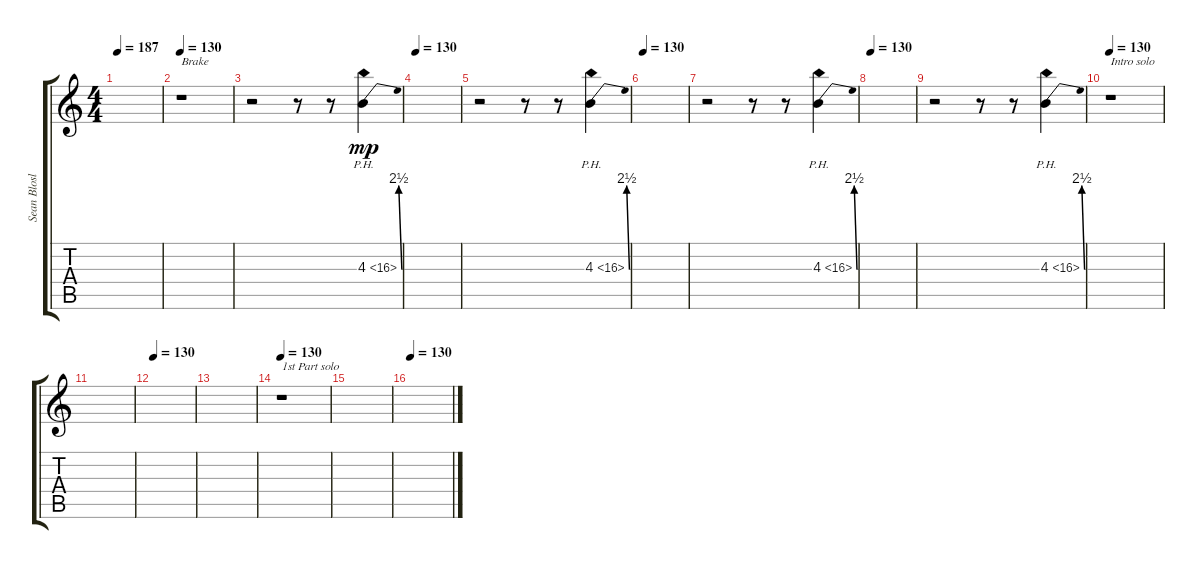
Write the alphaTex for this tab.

\track ("Sean Blosl" "Sean Blosl") {instrument distortionguitar}
\staff {score tabs}
\tuning (E4 B3 G3 D3 A2 E2) {hide}
\ts (4 4)
\tempo 187
\clef g2
\ks c
|
\tempo 130
r.1{txt "Brake"} |
r.2 r.8 r.8 4.3{be (bend 0 0 60 10) ph 12}.4{dy mp} |
\tempo 130
|
r.2 r.8 r.8 4.3{be (bend 0 0 60 10) ph 12}.4 |
\tempo 130
|
r.2 r.8 r.8 4.3{be (bend 0 0 60 10) ph 12}.4 |
\tempo 130
|
r.2 r.8 r.8 4.3{be (bend 0 0 60 10) ph 12}.4 |
\tempo 130
r.1{txt "Intro solo"} |
|
\tempo 130
|
|
\tempo 130
r.1{txt "1st Part solo"} |
|
\tempo 130
